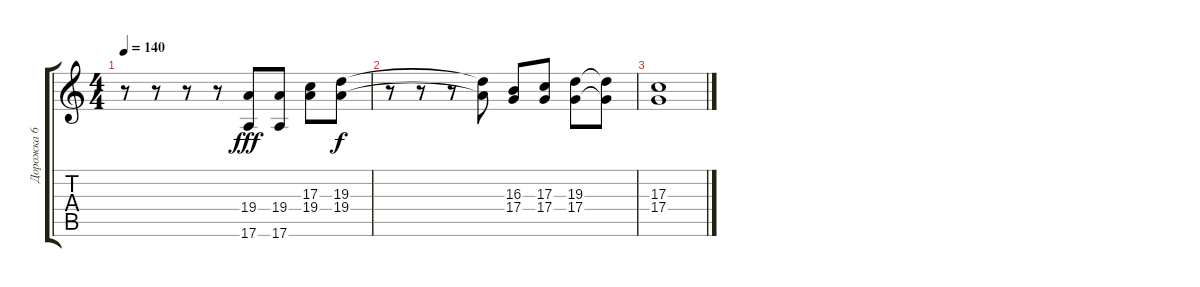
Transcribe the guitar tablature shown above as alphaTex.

\track ("Дорожка 6" "Дорожка 6") {instrument stringensemble1}
\staff {score tabs}
\tuning (E4 B3 G3 D3 A2 E2) {hide}
\ts (4 4)
\tempo 140
\clef g2
\ks c
r.8{dy f} r.8 r.8 r.8 (19.4 17.6).8{dy fff} (19.4 17.6).8 (17.3 19.4).8 (19.3 19.4).8{dy f} |
r.8 r.8 r.8 (19.3{t} 19.4{t}).8 (16.3 17.4).8 (17.3 17.4).8 (19.3 17.4).8 (19.3{t} 17.4{t}).8 |
(17.3 17.4).1
